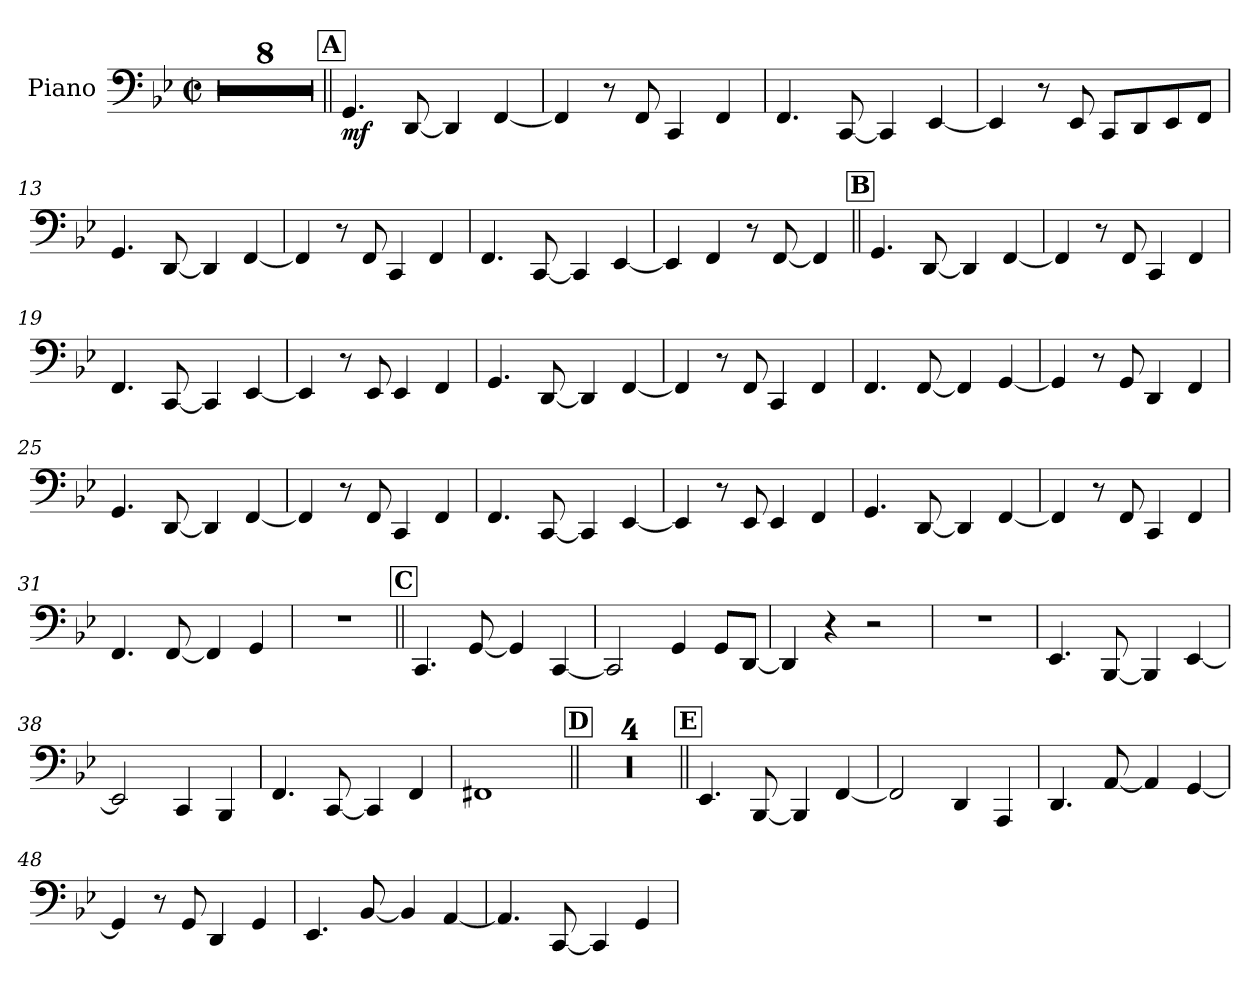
**kern	**dynam
*part1	*part1
*staff1	*staff1
*I"Piano	*
*I'Pno.	*
*clefF4	*
*k[b-e-]	*
*M2/2	*
*met(c|)	*
*MM220	*
=1	=1
1r	.
=2	=2
1r	.
=3	=3
1r	.
=4	=4
1r	.
=5	=5
1r	.
=6	=6
1r	.
=7	=7
1r	.
=8	=8
1r	.
!!LO:REH:place=s1:a:B:fs=14:t=A
=9||	=9||
!	!LO:DY:b
4.GG/	mf
[8DD/	.
4DD/]	.
[4FF/	.
=10	=10
4FF/]	.
8r	.
8FF/	.
4CC/	.
4FF/	.
=11	=11
4.FF/	.
[8CC/	.
4CC/]	.
[4EE-/	.
!!LO:LB:g=z
=12	=12
4EE-/]	.
8r	.
8EE-/	.
8CC/L	.
8DD/	.
8EE-/	.
8FF/J	.
=13	=13
4.GG/	.
[8DD/	.
4DD/]	.
[4FF/	.
=14	=14
4FF/]	.
8r	.
8FF/	.
4CC/	.
4FF/	.
=15	=15
4.FF/	.
[8CC/	.
4CC/]	.
[4EE-/	.
=16	=16
4EE-/]	.
4FF/	.
8r	.
[8FF/	.
4FF/]	.
!!LO:REH:place=s1:a:B:fs=14:t=B
=17||	=17||
4.GG/	.
[8DD/	.
4DD/]	.
[4FF/	.
!!LO:LB:g=z
=18	=18
4FF/]	.
8r	.
8FF/	.
4CC/	.
4FF/	.
=19	=19
4.FF/	.
[8CC/	.
4CC/]	.
[4EE-/	.
=20	=20
4EE-/]	.
8r	.
8EE-/	.
4EE-/	.
4FF/	.
=21	=21
4.GG/	.
[8DD/	.
4DD/]	.
[4FF/	.
=22	=22
4FF/]	.
8r	.
8FF/	.
4CC/	.
4FF/	.
=23	=23
4.FF/	.
[8FF/	.
4FF/]	.
[4GG/	.
=24	=24
4GG/]	.
8r	.
8GG/	.
4DD/	.
4FF/	.
!!LO:LB:g=z
=25	=25
4.GG/	.
[8DD/	.
4DD/]	.
[4FF/	.
=26	=26
4FF/]	.
8r	.
8FF/	.
4CC/	.
4FF/	.
=27	=27
4.FF/	.
[8CC/	.
4CC/]	.
[4EE-/	.
=28	=28
4EE-/]	.
8r	.
8EE-/	.
4EE-/	.
4FF/	.
=29	=29
4.GG/	.
[8DD/	.
4DD/]	.
[4FF/	.
=30	=30
4FF/]	.
8r	.
8FF/	.
4CC/	.
4FF/	.
=31	=31
4.FF/	.
[8FF/	.
4FF/]	.
4GG/	.
!!LO:LB:g=z
=32	=32
1r	.
!!LO:REH:place=s1:a:B:fs=14:t=C
=33||	=33||
4.CC/	.
[8GG/	.
4GG/]	.
[4CC/	.
=34	=34
2CC/]	.
4GG/	.
8GG/L	.
[8DD/J	.
=35	=35
4DD/]	.
4r	.
2r	.
=36	=36
1r	.
=37	=37
4.EE-/	.
[8BBB-/	.
4BBB-/]	.
[4EE-/	.
=38	=38
2EE-/]	.
4CC/	.
4BBB-/	.
=39	=39
4.FF/	.
[8CC/	.
4CC/]	.
4FF/	.
=40	=40
1FF#X	.
!!LO:REH:place=s1:a:B:fs=14:t=D
=41||	=41||
1r	.
=42	=42
1r	.
!!LO:LB:g=z
=43	=43
1r	.
=44	=44
1r	.
!!LO:REH:place=s1:a:B:fs=14:t=E
=45||	=45||
4.EE-/	.
[8BBB-/	.
4BBB-/]	.
[4FF/	.
=46	=46
2FF/]	.
4DD/	.
4AAA/	.
=47	=47
4.DD/	.
[8AA/	.
4AA/]	.
[4GG/	.
=48	=48
4GG/]	.
8r	.
8GG/	.
4DD/	.
4GG/	.
=49	=49
4.EE-/	.
[8BB-/	.
4BB-/]	.
[4AA/	.
=50	=50
4.AA/]	.
[8CC/	.
4CC/]	.
4GG/	.
=	=
*-	*-
